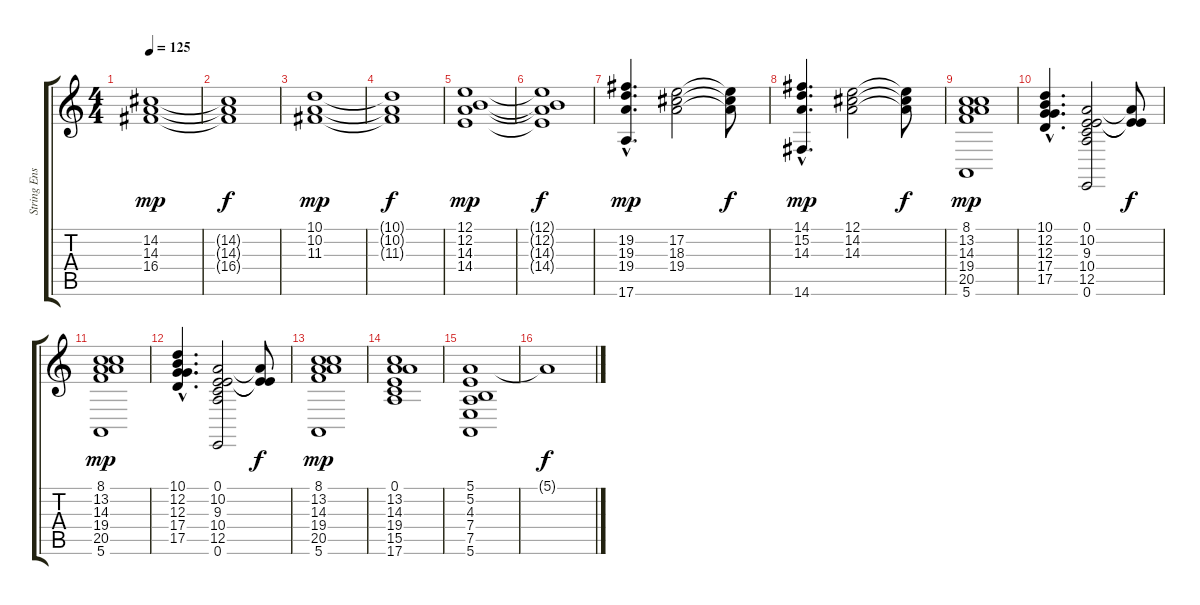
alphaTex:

\track ("String Ensemble 1" "String Ens") {instrument stringensemble1}
\staff {score tabs}
\tuning (E4 B3 G3 D3 A2 E2) {hide}
\ts (4 4)
\tempo 125
\clef g2
\ks c
(14.2 14.3 16.4).1{dy mp} |
(14.2{t} 14.3{t} 16.4{t}).1{dy f} |
(10.1 10.2 11.3).1{dy mp} |
(10.1{t} 10.2{t} 11.3{t}).1{dy f} |
(12.1 12.2 14.3 14.4).1{dy mp} |
(12.1{t} 12.2{t} 14.3{t} 14.4{t}).1{dy f} |
(19.2{hac} 19.3{hac} 19.4{hac} 17.6{hac}).4{d dy mp} (17.2 18.3 19.4).2 (17.2{t} 18.3{t} 19.4{t}).8{dy f} |
(14.1{hac} 15.2{hac} 14.3{hac} 14.6{hac}).4{d dy mp} (12.1 14.2 14.3).2 (12.1{t} 14.2{t} 14.3{t}).8{dy f} |
(8.1 13.2 14.3 19.4 20.5 5.6).1{dy mp} |
(10.1{hac} 12.2{hac} 12.3{hac} 17.4{hac} 17.5{hac}).4{d} (0.1 10.2 9.3 10.4 12.5 0.6).2 (0.1{t} 10.2{t} 9.3{t}).8{dy f} |
(8.1 13.2 14.3 19.4 20.5 5.6).1{dy mp} |
(10.1{hac} 12.2 12.3{hac} 17.4{hac} 17.5{hac}).4{d} (0.1 10.2 9.3 10.4 12.5 0.6).2 (0.1{t} 10.2{t} 9.3{t}).8{dy f} |
(8.1 13.2 14.3 19.4 20.5 5.6).1{dy mp} |
(0.1 13.2 14.3 19.4 15.5 17.6).1 |
(5.1 5.2 4.3 7.4 7.5 5.6).1 |
5.1{t}.1{dy f}
